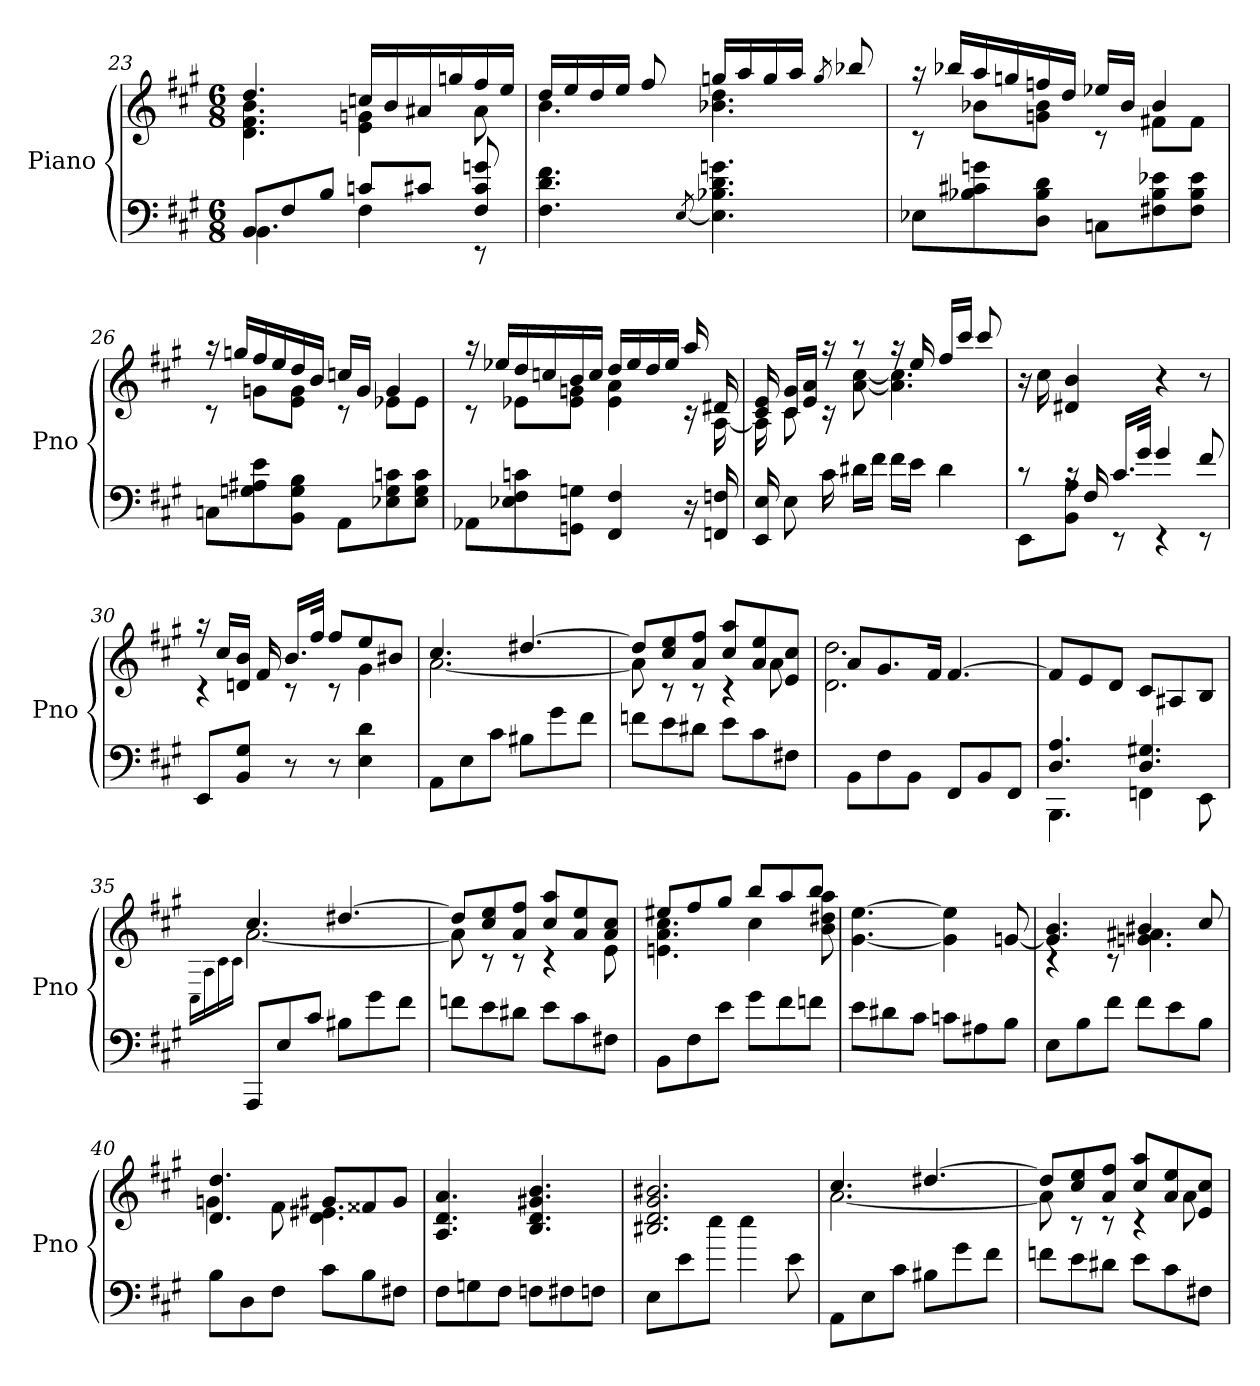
**kern	**kern
*part1	*part1
*staff2	*staff1
*I"Piano	*
*I'Pno	*
*clefF4	*clefG2
*k[f#c#g#]	*k[f#c#g#]
*A:	*A:
*M6/8	*M6/8
=23	=23
*^	*^
8BBL	4.BB	4.dd	4.d 4.f# 4.b
8F#	.	.	.
8BJ	.	.	.
8cnL	4F#	16ccnLL	4e 4gn
.	.	16b	.
8c#XJ	.	16a#X	.
.	.	16ggn	.
8F# 8c# 8gn	8rEE	16ff#	8a#
.	.	16eeJJ	.
*v	*v	*	*
=24	=24	=24
4.F# 4.d 4.f#	16ddLL	4.b
.	16ee	.
.	16dd	.
.	16eeJJ	.
.	8ff#	.
[8qE/	.	.
4.E] 4.B-X 4.d 4.gn	16ggnLL	4.b-X 4.dd
.	16aa	.
.	16gg	.
.	16aaJJ	.
.	8qgg/	.
.	8bb-X	.
=25	=25	=25
8E-XL	16raa	8rc
.	16bb-XLL	.
8B-X 8c#X 8gn	16aa	8b-XL
.	16ggn	.
8D 8B- 8dJ	16ffn	8gn 8b-J
.	16ddJJ	.
8CnL	16ee-XLL	8rc
.	16b-JJ	.
8F#X 8B- 8e-X	4b-	8f#XL
8F# 8B- 8e-J	.	8f#J
=26	=26	=26
8CnL	16raa	8rc
.	16ggnLL	.
8Gn 8A#X 8e	16ff#	8gnL
.	16ee	.
8BB 8G 8BJ	16dd	8e 8gJ
.	16bJJ	.
8AAL	16ccnLL	8rc
.	16gJJ	.
8E-X 8G 8cn	4g	8e-XL
8E- 8G 8cJ	.	8e-J
=27	=27	=27
8AA-XL	16raa	8rc
.	16ee-XLL	.
8E-X 8F# 8cn	16dd	8e-XL
.	16ccn	.
8GGn 8GnJ	16b	8e- 8gnJ
.	16ccJJ	.
4FF# 4F#	16ddLL	4e- 4a
.	16ee-	.
.	16dd	.
.	16ee-JJ	.
16r	16aa	16rc
16FFn 16Fn	16d#X	[16A
=28	=28	=28
16EE 16E	16c# 16e	16A]
8E	16c# 16g#LL	8c#
.	16e 16aJJ	.
16c#	16raa	16rc
16d#XLL	8raa	[8a [8cc#
16f#JJ	.	.
16f#LL	16raa	4.a] 4.cc#]
16eJJ	16ee	.
4d#	16ff#LL	.
.	16ccc#JJ	.
.	8ccc#	.
*	*v	*v
=29	=29
*^	*
8rc	8EEL	16r
.	.	16cc#
16rc	8BB 8AJ	4d#X 4b
16F#	.	.
16.c#LL	8rEE	.
32g#JJk	.	.
4g#	4rEE	4r
8f#	8rEE	8r
*v	*v	*
=30	=30
*	*^
8EEL	16raa	4rc
.	16cc#LL	.
8BB 8G#J	16dn 16bJJ	.
.	16f#	.
8r	16.bLL	8rc
.	32ff#JJk	.
8r	8ff#L	8rc
4E 4d	8ee	4g#
.	8b#XJ	.
=31	=31	=31
8AAL	4.cc#	[2.a
8E	.	.
8c#J	.	.
8B#XL	[4.dd#X	.
8g#	.	.
8f#J	.	.
=32	=32	=32
8fnL	8dd#L]	8a]
8e	8cc# 8ee	8rc
8d#XJ	8a 8ff#J	8rc
8eL	8cc# 8aaL	4rc
8c#	8a 8ee	.
8F#XJ	8e 8cc#J	8a
=33	=33	=33
8BBL	8aL	2.d 2.dd
8F#	8.g#	.
8BBJ	.	.
.	16f#Jk	.
8FF#L	[4.f#	.
8BB	.	.
8FF#J	.	.
*	*v	*v
=34	=34
*^	*
4.D 4.A	4.BBB	8f#L]
.	.	8e
.	.	8dJ
4.D 4.G#X	4FFn	8c#L
.	.	8A#X
.	8EE	8BJ
*v	*v	*
=35	=35
*	*^
.	.	16qqC#\LL
.	.	16qqA\
.	.	16qqc#\
.	.	16qqc#\JJ
8AAAL	4.cc#	[2.a
8E	.	.
8c#J	.	.
8B#XL	[4.dd#X	.
8g#	.	.
8f#J	.	.
=36	=36	=36
8fnL	8dd#L]	8a]
8e	8cc# 8ee	8rc
8d#XJ	8a 8ff#J	8rc
8eL	8cc# 8aaL	4rc
8c#	8a 8ee	.
8F#XJ	8a 8cc#J	8e
=37	=37	=37
8BBL	8ee#XL	4.en 4.a 4.cc#
8F#	8ff#	.
8eJ	8gg#J	.
8g#L	8bbL	4cc#
8f#	8aa	.
8fnJ	8bbJ	8b 8dd#X 8aa
*	*v	*v
=38	=38
8eL	[4.g# [4.ee
8d#X	.
8c#J	.
8cnL	4g#] 4ee]
8A#X	.
8BJ	[8gn
=39	=39
*	*^
8EL	4.g] 4.b	4rc
8B	.	.
8f#J	.	8rc
8f#L	4b#X	4.gn 4.a#X
8e	.	.
8BJ	8cc#	.
=40	=40	=40
8BL	4.d 4.dd	4gn
8D	.	.
8F#J	.	8f#
8c#L	8g#XL	4.d 4.e#X
8B	8f##X	.
8F#XJ	8g#J	.
*	*v	*v
=41	=41
8F#L	4.A 4.d 4.a
8Gn	.
8F#J	.
8FnL	4.B 4.d 4.g#X 4.b
8F#X	.
8FnJ	.
=42	=42
8EL	2.B#X 2.d 2.g# 2.b#X
8e	.
8eeJ	.
4ee	.
8e	.
=43	=43
*	*^
8AAL	4.cc#	[2.a
8E	.	.
8c#J	.	.
8B#XL	[4.dd#X	.
8g#	.	.
8f#J	.	.
=44	=44	=44
8fnL	8dd#L]	8a]
8e	8cc# 8ee	8rc
8d#XJ	8a 8ff#J	8rc
8eL	8cc# 8aaL	4rc
8c#	8a 8ee	.
8F#XJ	8e 8cc#J	8a
*	*v	*v
=	=
*-	*-
